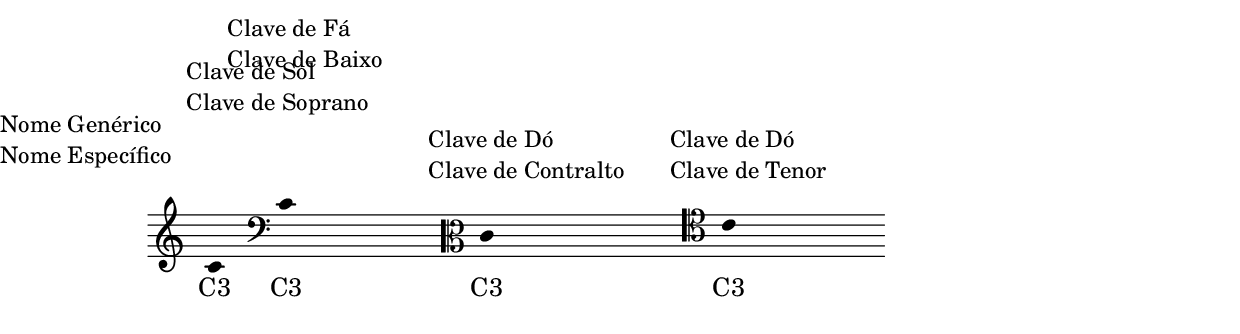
\version "2.10.0"
<<
\new Staff \with {
	\remove "Time_signature_engraver"
	\override Stem #'transparent = ##t
}
{
\clef treble
\once \override TextScript #'extra-offset = #'( -20.0 . 3.0 )
c'^\markup{ \column { \line {Nome Genérico} \line  {Nome Específico} } }

\fatText \once \override TextScript #'extra-offset = #'( -5.0 . 3.0 )
s4^\markup{ \column { \line {Clave de Sol} \line  {Clave de Soprano} } } s s  \bar" "
\clef bass

\fatText \once \override TextScript #'extra-offset = #'( -5.0 . 2.0 )
c'^\markup{ \column { \line {Clave de Fá} \line  {Clave de Baixo} } } s s s \bar " "
\clef alto

\fatText \once \override TextScript #'extra-offset = #'( -5.0 . 3.0 )
c'^\markup{ \column { \line {Clave de Dó} \line  {Clave de Contralto} } } s s s \bar " "
\clef tenor

\fatText \once \override TextScript #'extra-offset = #'( -5.0 . 3.0 )
c'^\markup{ \column { \line {Clave de Dó} \line  {Clave de Tenor} } } s s s \bar " "
}

\addlyrics { "C3" "C3" "C3" "C3" } 
>>


